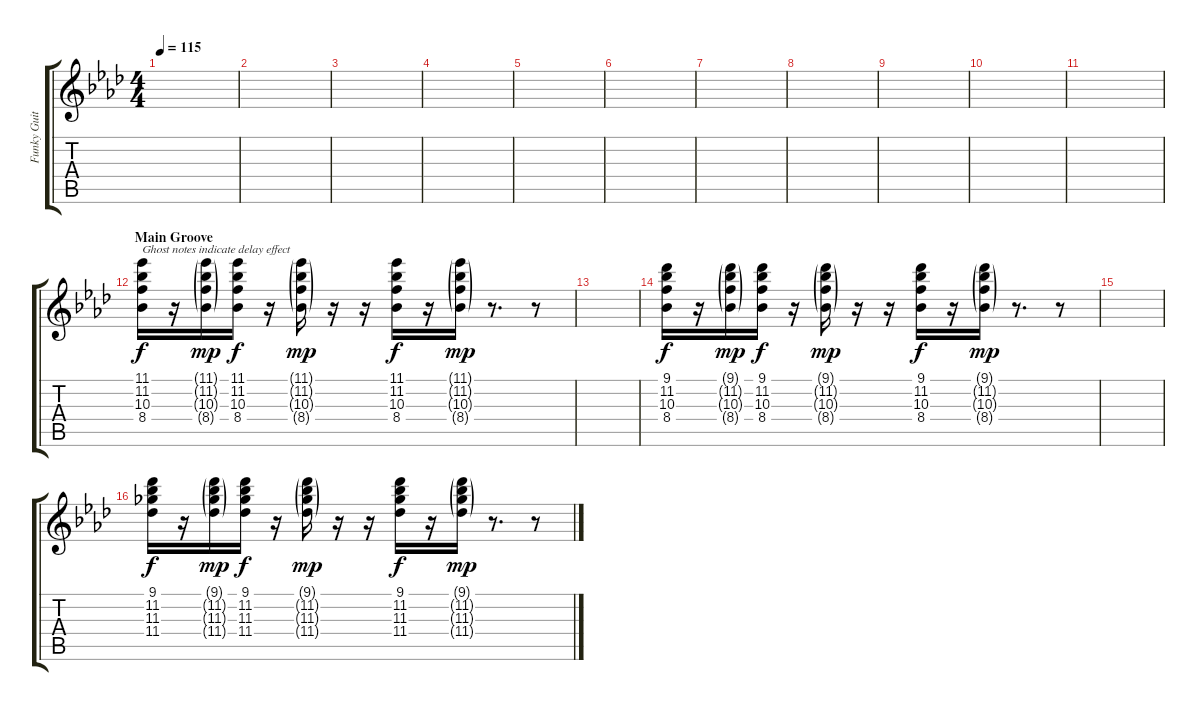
\track ("Funky Guitar (Right)" "Funky Guit") {instrument electricguitarclean}
\staff {score tabs}
\tuning (E4 B3 G3 D3 A2 E2) {hide}
\ts (4 4)
\tempo 115
\clef g2
\ks ab
|
|
|
|
|
|
|
|
|
|
|
\section ("" "Main Groove")
(11.1 11.2 10.3 8.4).16{txt "Ghost notes indicate delay effect" dy f} r.16 (11.1{g} 11.2{g} 10.3{g} 8.4{g}).16{dy mp} (11.1 11.2 10.3 8.4).16{dy f} r.16 (11.1{g} 11.2{g} 10.3{g} 8.4{g}).16{dy mp} r.16 r.16 (11.1 11.2 10.3 8.4).16{dy f} r.16 (11.1{g} 11.2{g} 10.3{g} 8.4{g}).16{dy mp} r.8{d} r.8 |
|
(9.1 11.2 10.3 8.4).16{dy f} r.16 (9.1{g} 11.2{g} 10.3{g} 8.4{g}).16{dy mp} (9.1 11.2 10.3 8.4).16{dy f} r.16 (9.1{g} 11.2{g} 10.3{g} 8.4{g}).16{dy mp} r.16 r.16 (9.1 11.2 10.3 8.4).16{dy f} r.16 (9.1{g} 11.2{g} 10.3{g} 8.4{g}).16{dy mp} r.8{d} r.8 |
|
(9.1 11.2 11.3 11.4).16{dy f} r.16 (9.1{g} 11.2{g} 11.3{g} 11.4{g}).16{dy mp} (9.1 11.2 11.3 11.4).16{dy f} r.16 (9.1{g} 11.2{g} 11.3{g} 11.4{g}).16{dy mp} r.16 r.16 (9.1 11.2 11.3 11.4).16{dy f} r.16 (9.1{g} 11.2{g} 11.3{g} 11.4{g}).16{dy mp} r.8{d} r.8
